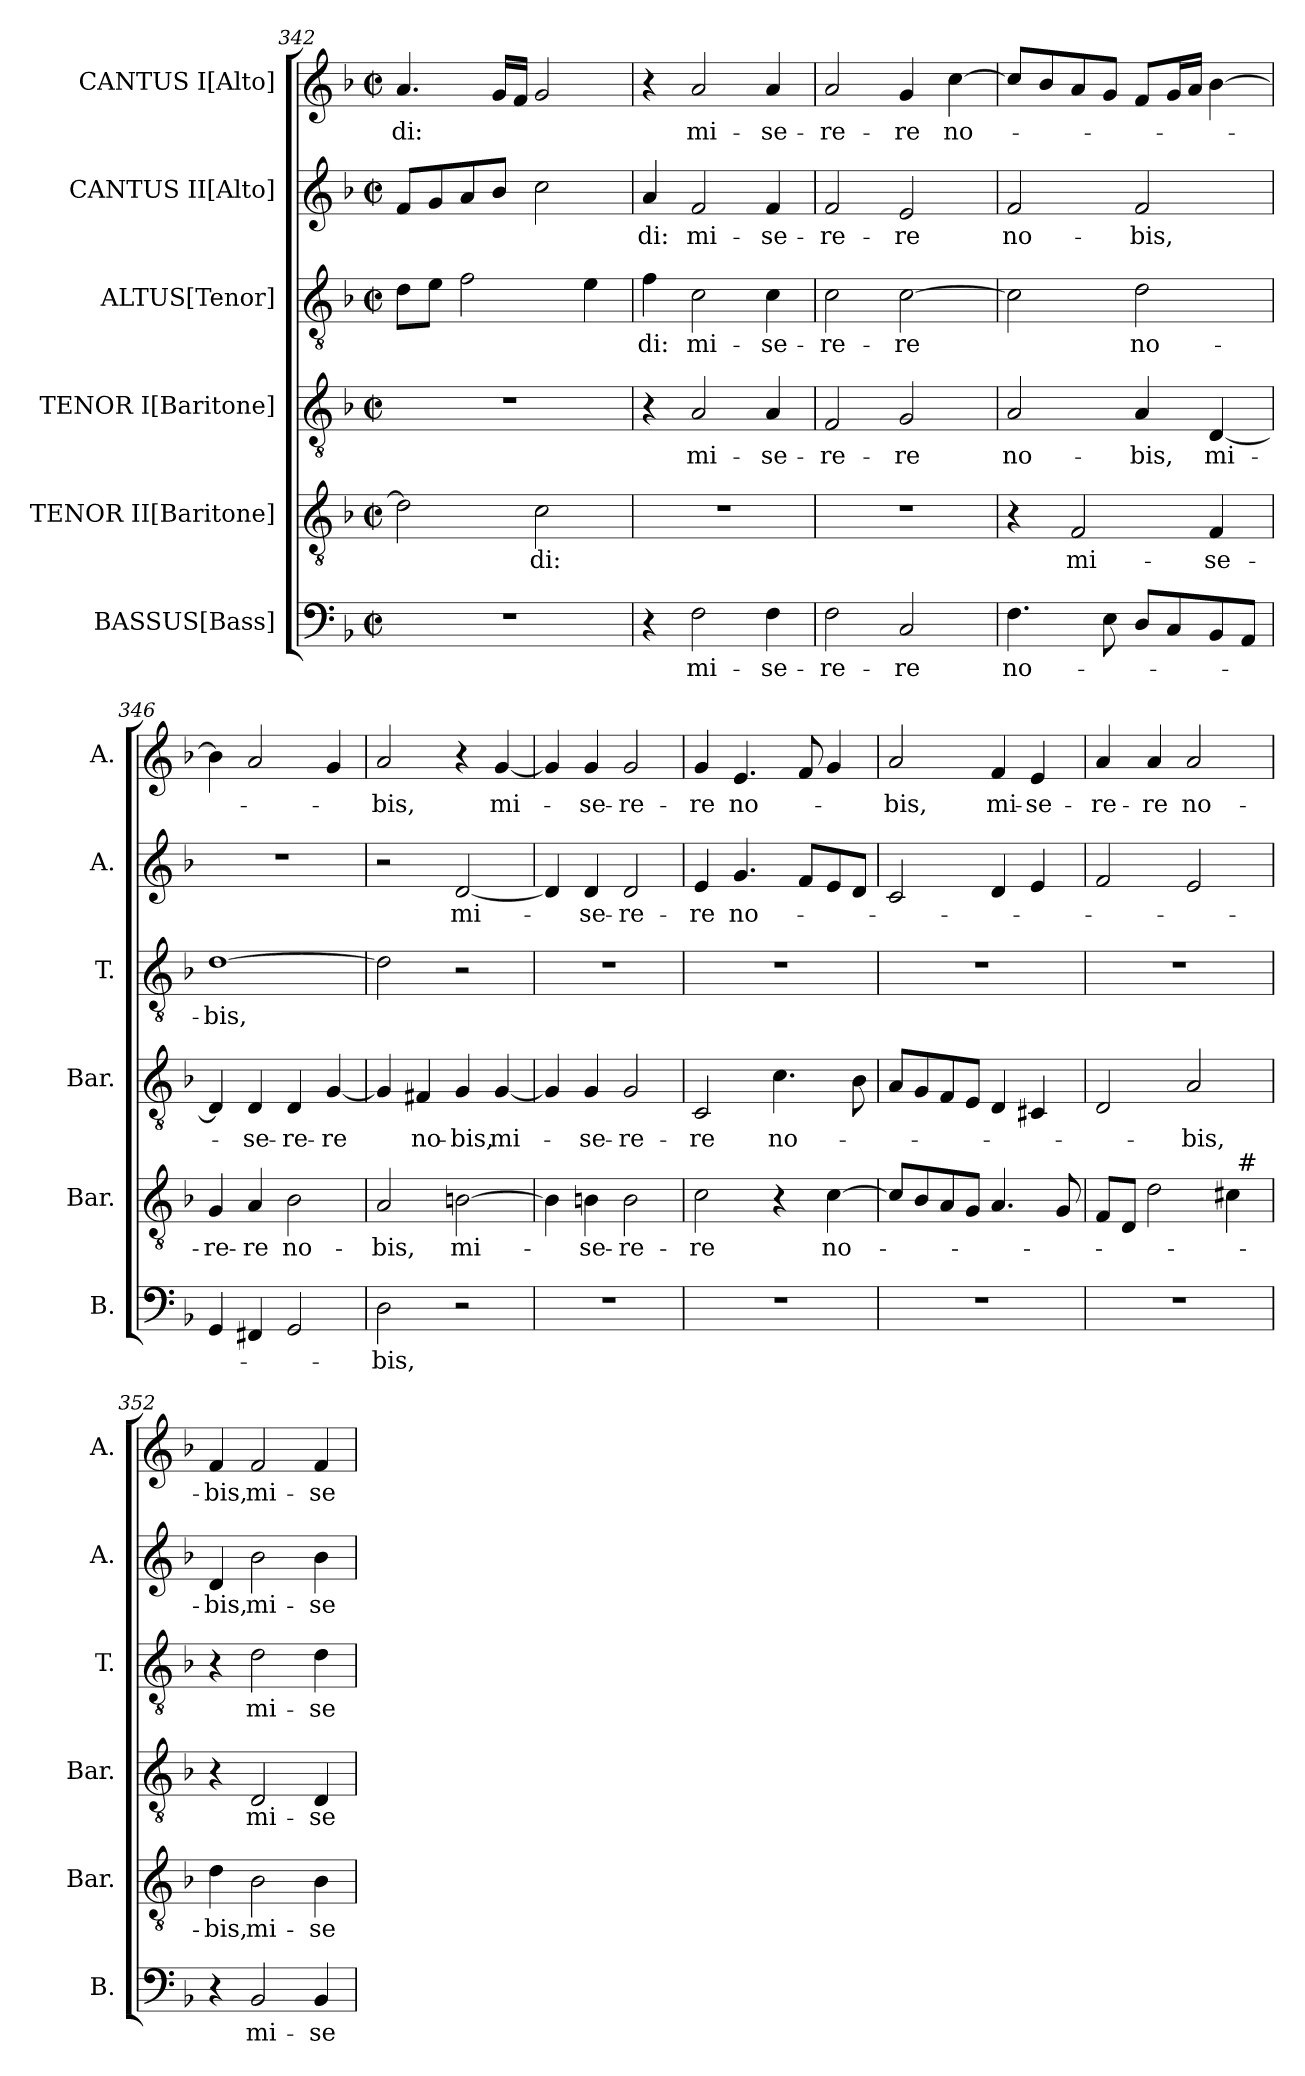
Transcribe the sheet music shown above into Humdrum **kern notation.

**kern	**text	**kern	**text	**kern	**text	**kern	**text	**kern	**text	**kern	**text
*part6	*part6	*part5	*part5	*part4	*part4	*part3	*part3	*part2	*part2	*part1	*part1
*staff6	*staff6	*staff5	*staff5	*staff4	*staff4	*staff3	*staff3	*staff2	*staff2	*staff1	*staff1
*I"BASSUS[Bass]	*	*I"TENOR II[Baritone]	*	*I"TENOR I[Baritone]	*	*I"ALTUS[Tenor]	*	*I"CANTUS II[Alto]	*	*I"CANTUS I[Alto]	*
*I'B.	*	*I'Bar.	*	*I'Bar.	*	*I'T.	*	*I'A.	*	*I'A.	*
*clefF4	*	*clefGv2	*	*clefGv2	*	*clefGv2	*	*clefG2	*	*clefG2	*
*	*	*ITrd7c12	*	*ITrd7c12	*	*ITrd7c12	*	*	*	*	*
*k[b-]	*	*k[b-]	*	*k[b-]	*	*k[b-]	*	*k[b-]	*	*k[b-]	*
*F:	*	*F:	*	*F:	*	*F:	*	*F:	*	*F:	*
*M2/2	*	*M2/2	*	*M2/2	*	*M2/2	*	*M2/2	*	*M2/2	*
*met(c|)	*	*met(c|)	*	*met(c|)	*	*met(c|)	*	*met(c|)	*	*met(c|)	*
=342	=342	=342	=342	=342	=342	=342	=342	=342	=342	=342	=342
!	!	!	!	!	!	!	!	!	!	!	!LO:LY:b
1r	.	2D\]	.	1r	.	8D\L	.	8f/L	.	4.a/	-di:
.	.	.	.	.	.	8E\J	.	8g/	.	.	.
.	.	.	.	.	.	2F\	.	8a/	.	.	.
.	.	.	.	.	.	.	.	8b-/J	.	16g/LL	.
.	.	.	.	.	.	.	.	.	.	16f/JJ	.
!	!	!	!LO:LY:b	!	!	!	!	!	!	!	!
.	.	2C\	-di:	.	.	.	.	2cc\	.	2g/	.
.	.	.	.	.	.	4E\	.	.	.	.	.
=343	=343	=343	=343	=343	=343	=343	=343	=343	=343	=343	=343
!	!	!	!	!	!	!	!LO:LY:b	!	!LO:LY:b	!	!
4r	.	1r	.	4r	.	4F\	-di:	4a/	-di:	4r	.
!	!LO:LY:b	!	!	!	!LO:LY:b	!	!LO:LY:b	!	!LO:LY:b	!	!LO:LY:b
2F\	mi-	.	.	2AA/	mi-	2C\	mi-	2f/	mi-	2a/	mi-
!	!LO:LY:b	!	!	!	!LO:LY:b	!	!LO:LY:b	!	!LO:LY:b	!	!LO:LY:b
4F\	-se-	.	.	4AA/	-se-	4C\	-se-	4f/	-se-	4a/	-se-
=344	=344	=344	=344	=344	=344	=344	=344	=344	=344	=344	=344
!	!LO:LY:b	!	!	!	!LO:LY:b	!	!LO:LY:b	!	!LO:LY:b	!	!LO:LY:b
2F\	-re-	1r	.	2FF/	-re-	2C\	-re-	2f/	-re-	2a/	-re-
!	!LO:LY:b	!	!	!	!LO:LY:b	!	!LO:LY:b	!	!LO:LY:b	!	!LO:LY:b
2C/	-re	.	.	2GG/	-re	[>2C\	-re	2e/	-re	4g/	-re
!	!	!	!	!	!	!	!	!	!	!	!LO:LY:b
.	.	.	.	.	.	.	.	.	.	[>4cc\	no-
!!LO:PB:g=z
=345	=345	=345	=345	=345	=345	=345	=345	=345	=345	=345	=345
!	!LO:LY:b	!	!	!	!LO:LY:b	!	!	!	!LO:LY:b	!	!
4.F\	no-	4r	.	2AA/	no-	2C\]	.	2f/	no-	8cc/L]	.
.	.	.	.	.	.	.	.	.	.	8b-/	.
!	!	!	!LO:LY:b	!	!	!	!	!	!	!	!
.	.	2FF/	mi-	.	.	.	.	.	.	8a/	.
8E\	.	.	.	.	.	.	.	.	.	8g/J	.
!	!	!	!	!	!LO:LY:b	!	!LO:LY:b	!	!LO:LY:b	!	!
8D/L	.	.	.	4AA/	-bis,	2D\	no-	2f/	-bis,	8f/L	.
8C/	.	.	.	.	.	.	.	.	.	16g/L	.
.	.	.	.	.	.	.	.	.	.	16a/JJ	.
!	!	!	!LO:LY:b	!	!LO:LY:b	!	!	!	!	!	!
8BB-/	.	4FF/	-se-	[<4DD/	mi-	.	.	.	.	[>4b-\	.
8AA/J	.	.	.	.	.	.	.	.	.	.	.
=346	=346	=346	=346	=346	=346	=346	=346	=346	=346	=346	=346
!	!	!	!LO:LY:b	!	!	!	!LO:LY:b	!	!	!	!
4GG/	.	4GG/	-re-	4DD/]	.	[>1D	-bis,	1r	.	4b-\]	.
!	!	!	!LO:LY:b	!	!LO:LY:b	!	!	!	!	!	!
4FF#X/	.	4AA/	-re	4DD/	-se-	.	.	.	.	2a/	.
!	!	!	!LO:LY:b	!	!LO:LY:b	!	!	!	!	!	!
2GG/	.	2BB-\	no-	4DD/	-re-	.	.	.	.	.	.
!	!	!	!	!	!LO:LY:b	!	!	!	!	!	!
.	.	.	.	[<4GG/	-re	.	.	.	.	4g/	.
=347	=347	=347	=347	=347	=347	=347	=347	=347	=347	=347	=347
!	!LO:LY:b	!	!LO:LY:b	!	!	!	!	!	!	!	!LO:LY:b
2D\	-bis,	2AA/	-bis,	4GG/]	.	2D\]	.	2r	.	2a/	-bis,
!	!	!	!	!	!LO:LY:b	!	!	!	!	!	!
.	.	.	.	4FF#X/	no-	.	.	.	.	.	.
!	!	!	!LO:LY:b	!	!LO:LY:b	!	!	!	!LO:LY:b	!	!
2r	.	[>2BBn\	mi-	4GG/	-bis,	2r	.	[<2d/	mi-	4r	.
!	!	!	!	!	!LO:LY:b	!	!	!	!	!	!LO:LY:b
.	.	.	.	[<4GG/	mi-	.	.	.	.	[<4g/	mi-
=348	=348	=348	=348	=348	=348	=348	=348	=348	=348	=348	=348
1r	.	4BB\]	.	4GG/]	.	1r	.	4d/]	.	4g/]	.
!	!	!	!LO:LY:b	!	!LO:LY:b	!	!	!	!LO:LY:b	!	!LO:LY:b
.	.	4BBn\	-se-	4GG/	-se-	.	.	4d/	-se-	4g/	-se-
!	!	!	!LO:LY:b	!	!LO:LY:b	!	!	!	!LO:LY:b	!	!LO:LY:b
.	.	2BB\	-re-	2GG/	-re-	.	.	2d/	-re-	2g/	-re-
=349	=349	=349	=349	=349	=349	=349	=349	=349	=349	=349	=349
!	!	!	!LO:LY:b	!	!LO:LY:b	!	!	!	!LO:LY:b	!	!LO:LY:b
1r	.	2C\	-re	2CC/	-re	1r	.	4e/	-re	4g/	-re
!	!	!	!	!	!	!	!	!	!LO:LY:b	!	!LO:LY:b
.	.	.	.	.	.	.	.	4.g/	no-	4.e/	no-
!	!	!	!	!	!LO:LY:b	!	!	!	!	!	!
.	.	4r	.	4.C\	no-	.	.	.	.	.	.
.	.	.	.	.	.	.	.	8f/L	.	8f/	.
!	!	!	!LO:LY:b	!	!	!	!	!	!	!	!
.	.	[>4C\	no-	.	.	.	.	8e/	.	4g/	.
.	.	.	.	8BB-\	.	.	.	8d/J	.	.	.
=350	=350	=350	=350	=350	=350	=350	=350	=350	=350	=350	=350
!	!	!	!	!	!	!	!	!	!	!	!LO:LY:b
1r	.	8C/L]	.	8AA/L	.	1r	.	2c/	.	2a/	-bis,
.	.	8BB-/	.	8GG/	.	.	.	.	.	.	.
.	.	8AA/	.	8FF/	.	.	.	.	.	.	.
.	.	8GG/J	.	8EE/J	.	.	.	.	.	.	.
!	!	!	!	!	!	!	!	!	!	!	!LO:LY:b
.	.	4.AA/	.	4DD/	.	.	.	4d/	.	4f/	mi-
!	!	!	!	!	!	!	!	!	!	!	!LO:LY:b
.	.	.	.	4CC#X/	.	.	.	4e/	.	4e/	-se-
.	.	8GG/	.	.	.	.	.	.	.	.	.
!!LO:LB:g=z
=351	=351	=351	=351	=351	=351	=351	=351	=351	=351	=351	=351
!	!	!	!	!	!	!	!	!	!	!	!LO:LY:b
*	*	*^	*	*	*	*	*	*	*	*	*
1r	.	8FF/L	2ryy	.	2DD/	.	1r	.	2f/	.	4a/	-re-
.	.	8DD/J	.	.	.	.	.	.	.	.	.	.
!	!	!	!	!	!	!	!	!	!	!	!	!LO:LY:b
.	.	2D\	.	.	.	.	.	.	.	.	4a/	-re
!	!	!	!	!	!	!LO:LY:b	!	!	!	!	!	!LO:LY:b
.	.	.	4ryy	.	2AA/	-bis,	.	.	2e/	.	2a/	no-
.	.	4C#\	32ryy	.	.	.	.	.	.	.	.	.
!	!	!	!LO:TX:a:t=#	!	!	!	!	!	!	!	!	!
.	.	.	8..ryy	.	.	.	.	.	.	.	.	.
=352	=352	=352	=352	=352	=352	=352	=352	=352	=352	=352	=352	=352
!	!	!	!	!LO:LY:b	!	!	!	!	!	!LO:LY:b	!	!LO:LY:b
*	*	*v	*v	*	*	*	*	*	*	*	*	*
4r	.	4D\	-bis,	4r	.	4r	.	4d/	-bis,	4f/	-bis,
!	!LO:LY:b	!	!LO:LY:b	!	!LO:LY:b	!	!LO:LY:b	!	!LO:LY:b	!	!LO:LY:b
2BB-/	mi-	2BB-\	mi-	2DD/	mi-	2D\	mi-	2b-\	mi-	2f/	mi-
!	!LO:LY:b	!	!LO:LY:b	!	!LO:LY:b	!	!LO:LY:b	!	!LO:LY:b	!	!LO:LY:b
4BB-/	-se-	4BB-\	-se-	4DD/	-se-	4D\	-se-	4b-\	-se-	4f/	-se-
=	=	=	=	=	=	=	=	=	=	=	=
*-	*-	*-	*-	*-	*-	*-	*-	*-	*-	*-	*-
